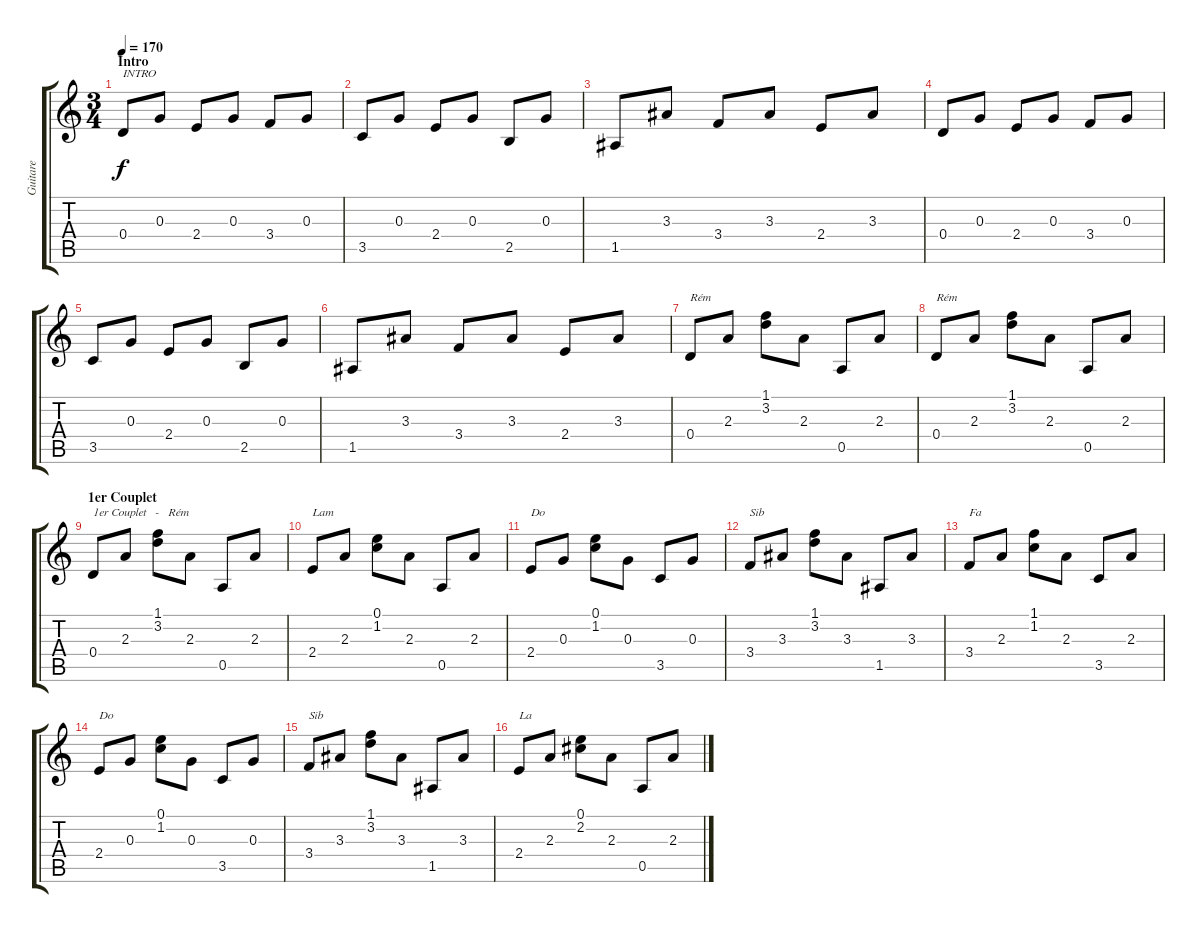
\track ("Guitare" "Guitare") {instrument acousticguitarnylon}
\staff {score tabs}
\tuning (E4 B3 G3 D3 A2 E2) {hide}
\ts (3 4)
\section ("" "Intro")
\tempo 170
\clef g2
\ks c
0.4.8{txt "INTRO" dy f instrument acousticguitarnylon} 0.3.8 2.4.8 0.3.8 3.4.8 0.3.8 |
3.5.8 0.3.8 2.4.8 0.3.8 2.5.8 0.3.8 |
1.5.8 3.3.8 3.4.8 3.3.8 2.4.8 3.3.8 |
0.4.8 0.3.8 2.4.8 0.3.8 3.4.8 0.3.8 |
3.5.8 0.3.8 2.4.8 0.3.8 2.5.8 0.3.8 |
1.5.8 3.3.8 3.4.8 3.3.8 2.4.8 3.3.8 |
0.4.8{txt "Rém"} 2.3.8 (1.1 3.2).8 2.3.8 0.5.8 2.3.8 |
0.4.8{txt "Rém"} 2.3.8 (1.1 3.2).8 2.3.8 0.5.8 2.3.8 |
\section ("" "1er Couplet")
0.4.8{txt "1er Couplet   -   Rém"} 2.3.8 (1.1 3.2).8 2.3.8 0.5.8 2.3.8 |
2.4.8{txt "Lam"} 2.3.8 (0.1 1.2).8 2.3.8 0.5.8 2.3.8 |
2.4.8{txt "Do"} 0.3.8 (0.1 1.2).8 0.3.8 3.5.8 0.3.8 |
3.4.8{txt "Sib"} 3.3.8 (1.1 3.2).8 3.3.8 1.5.8 3.3.8 |
3.4.8{txt "Fa"} 2.3.8 (1.1 1.2).8 2.3.8 3.5.8 2.3.8 |
2.4.8{txt "Do"} 0.3.8 (0.1 1.2).8 0.3.8 3.5.8 0.3.8 |
3.4.8{txt "Sib"} 3.3.8 (1.1 3.2).8 3.3.8 1.5.8 3.3.8 |
2.4.8{txt "La"} 2.3.8 (0.1 2.2).8 2.3.8 0.5.8 2.3.8
